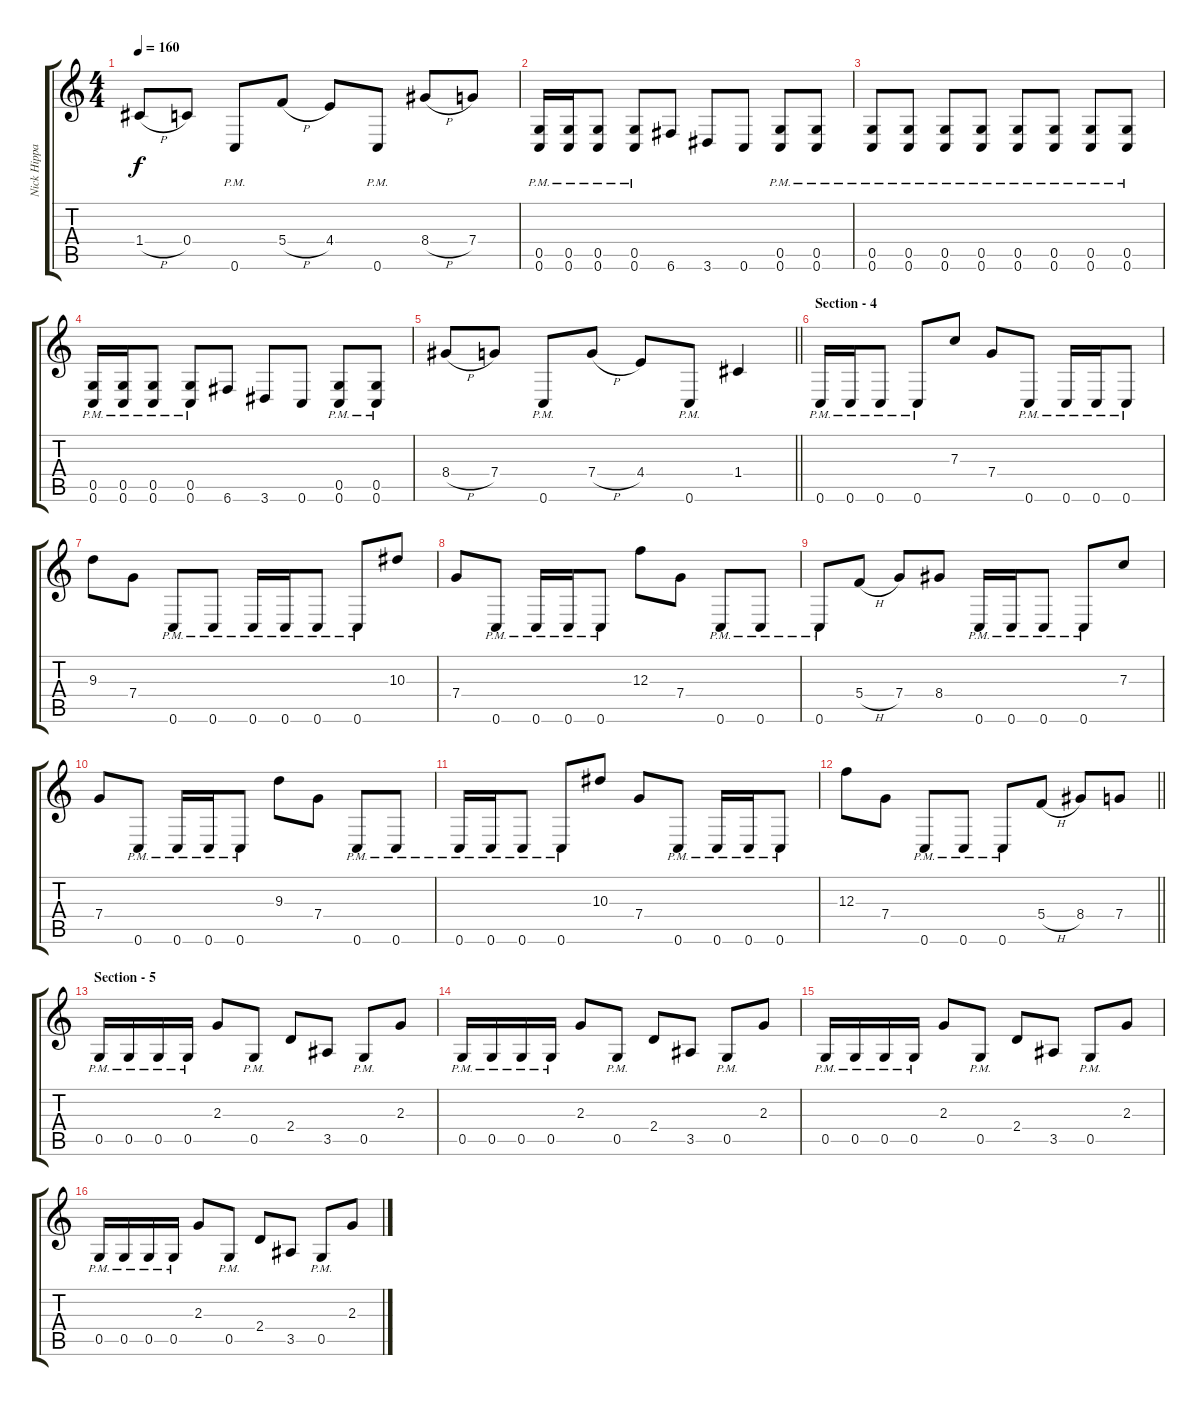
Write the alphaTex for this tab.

\track ("Nick Hippa" "Nick Hippa") {instrument distortionguitar}
\staff {score tabs}
\tuning (D4 A3 F3 C3 G2 C2) {hide}
\ts (4 4)
\tempo 160
\clef g2
\ks c
1.4{h}.8{dy f} 0.4.8 0.6{pm}.8 5.4{h}.8 4.4.8 0.6{pm}.8 8.4{h}.8 7.4.8 |
(0.5{pm} 0.6{pm}).16 (0.5{pm} 0.6{pm}).16 (0.5{pm} 0.6{pm}).8 (0.5{pm} 0.6{pm}).8 6.6.8 3.6.8 0.6.8 (0.5{pm} 0.6{pm}).8 (0.5{pm} 0.6{pm}).8 |
(0.5{pm} 0.6{pm}).8 (0.5{pm} 0.6{pm}).8 (0.5{pm} 0.6{pm}).8 (0.5{pm} 0.6{pm}).8 (0.5{pm} 0.6{pm}).8 (0.5{pm} 0.6{pm}).8 (0.5{pm} 0.6{pm}).8 (0.5{pm} 0.6{pm}).8 |
(0.5{pm} 0.6{pm}).16 (0.5{pm} 0.6{pm}).16 (0.5{pm} 0.6{pm}).8 (0.5{pm} 0.6{pm}).8 6.6.8 3.6.8 0.6.8 (0.5{pm} 0.6{pm}).8 (0.5{pm} 0.6{pm}).8 |
\barLineRight lightlight
8.4{h}.8 7.4.8 0.6{pm}.8 7.4{h}.8 4.4.8 0.6{pm}.8 1.4.4 |
\section ("" "Section - 4")
0.6{pm}.16 0.6{pm}.16 0.6{pm}.8 0.6{pm}.8 7.3.8 7.4.8 0.6{pm}.8 0.6{pm}.16 0.6{pm}.16 0.6{pm}.8 |
9.3.8 7.4.8 0.6{pm}.8 0.6{pm}.8 0.6{pm}.16 0.6{pm}.16 0.6{pm}.8 0.6{pm}.8 10.3.8 |
7.4.8 0.6{pm}.8 0.6{pm}.16 0.6{pm}.16 0.6{pm}.8 12.3.8 7.4.8 0.6{pm}.8 0.6{pm}.8 |
0.6{pm}.8 5.4{h}.8 7.4.8 8.4.8 0.6{pm}.16 0.6{pm}.16 0.6{pm}.8 0.6{pm}.8 7.3.8 |
7.4.8 0.6{pm}.8 0.6{pm}.16 0.6{pm}.16 0.6{pm}.8 9.3.8 7.4.8 0.6{pm}.8 0.6{pm}.8 |
0.6{pm}.16 0.6{pm}.16 0.6{pm}.8 0.6{pm}.8 10.3.8 7.4.8 0.6{pm}.8 0.6{pm}.16 0.6{pm}.16 0.6{pm}.8 |
\barLineRight lightlight
12.3.8 7.4.8 0.6{pm}.8 0.6{pm}.8 0.6{pm}.8 5.4{h}.8 8.4.8 7.4.8 |
\section ("" "Section - 5")
0.5{pm}.16 0.5{pm}.16 0.5{pm}.16 0.5{pm}.16 2.3.8 0.5{pm}.8 2.4.8 3.5.8 0.5{pm}.8 2.3.8 |
0.5{pm}.16 0.5{pm}.16 0.5{pm}.16 0.5{pm}.16 2.3.8 0.5{pm}.8 2.4.8 3.5.8 0.5{pm}.8 2.3.8 |
0.5{pm}.16 0.5{pm}.16 0.5{pm}.16 0.5{pm}.16 2.3.8 0.5{pm}.8 2.4.8 3.5.8 0.5{pm}.8 2.3.8 |
0.5{pm}.16 0.5{pm}.16 0.5{pm}.16 0.5{pm}.16 2.3.8 0.5{pm}.8 2.4.8 3.5.8 0.5{pm}.8 2.3.8
